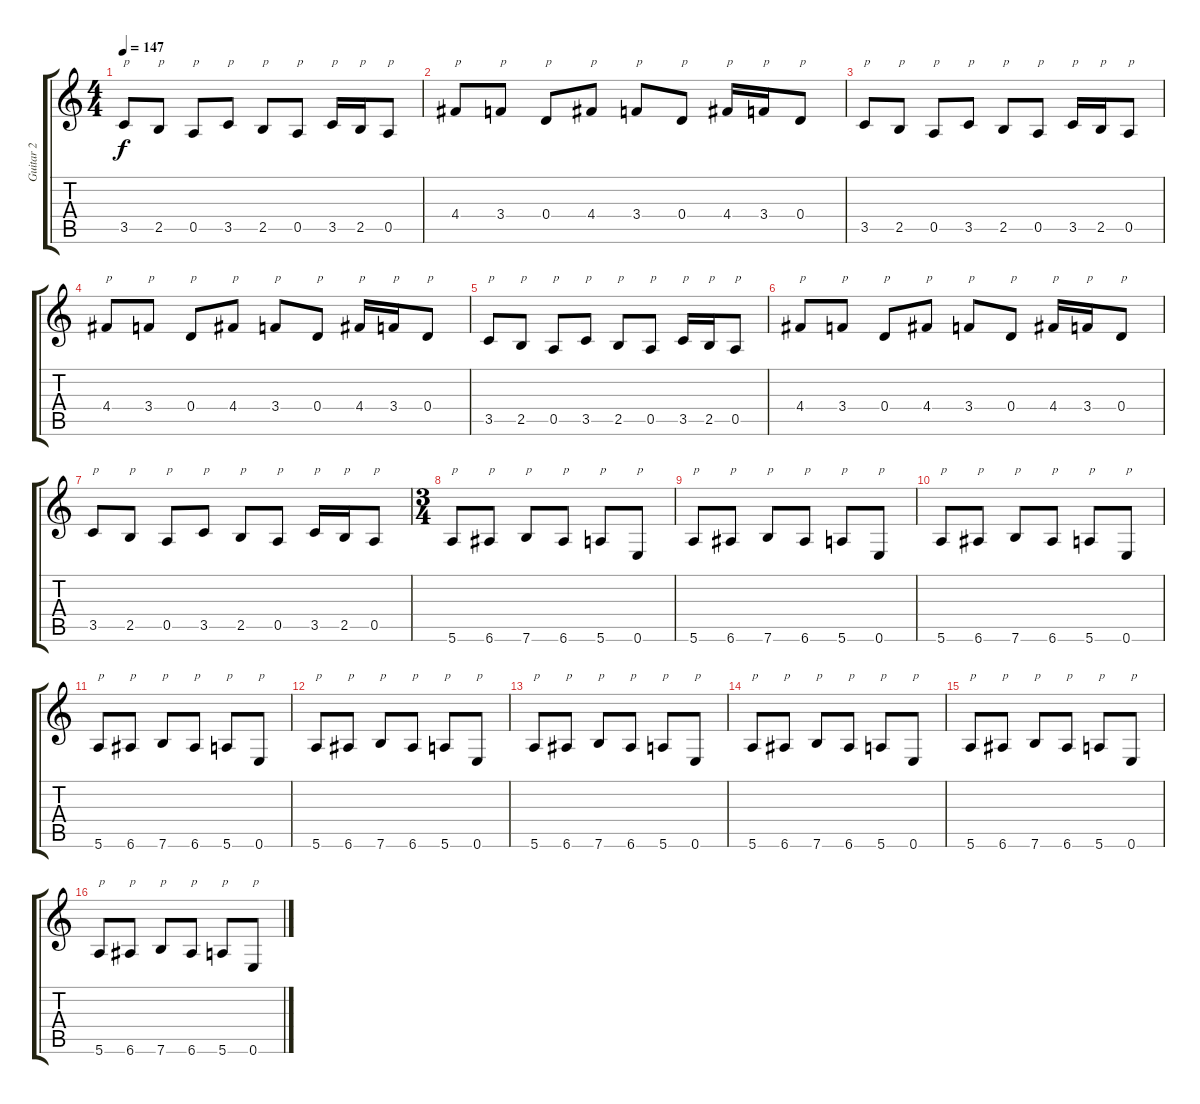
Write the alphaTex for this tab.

\track ("Guitar 2" "Guitar 2") {instrument distortionguitar}
\staff {score tabs}
\tuning (E4 B3 G3 D3 A2 E2) {hide}
\ts (4 4)
\tempo 147
\clef g2
\ks c
3.5.8{txt "p" dy f} 2.5.8{txt "p"} 0.5.8{txt "p"} 3.5.8{txt "p"} 2.5.8{txt "p"} 0.5.8{txt "p"} 3.5.16{txt "p"} 2.5.16{txt "p"} 0.5.8{txt "p"} |
4.4.8{txt "p"} 3.4.8{txt "p"} 0.4.8{txt "p"} 4.4.8{txt "p"} 3.4.8{txt "p"} 0.4.8{txt "p"} 4.4.16{txt "p"} 3.4.16{txt "p"} 0.4.8{txt "p"} |
3.5.8{txt "p"} 2.5.8{txt "p"} 0.5.8{txt "p"} 3.5.8{txt "p"} 2.5.8{txt "p"} 0.5.8{txt "p"} 3.5.16{txt "p"} 2.5.16{txt "p"} 0.5.8{txt "p"} |
4.4.8{txt "p"} 3.4.8{txt "p"} 0.4.8{txt "p"} 4.4.8{txt "p"} 3.4.8{txt "p"} 0.4.8{txt "p"} 4.4.16{txt "p"} 3.4.16{txt "p"} 0.4.8{txt "p"} |
3.5.8{txt "p"} 2.5.8{txt "p"} 0.5.8{txt "p"} 3.5.8{txt "p"} 2.5.8{txt "p"} 0.5.8{txt "p"} 3.5.16{txt "p"} 2.5.16{txt "p"} 0.5.8{txt "p"} |
4.4.8{txt "p"} 3.4.8{txt "p"} 0.4.8{txt "p"} 4.4.8{txt "p"} 3.4.8{txt "p"} 0.4.8{txt "p"} 4.4.16{txt "p"} 3.4.16{txt "p"} 0.4.8{txt "p"} |
3.5.8{txt "p"} 2.5.8{txt "p"} 0.5.8{txt "p"} 3.5.8{txt "p"} 2.5.8{txt "p"} 0.5.8{txt "p"} 3.5.16{txt "p"} 2.5.16{txt "p"} 0.5.8{txt "p"} |
\ts (3 4)
5.6.8{txt "p"} 6.6.8{txt "p"} 7.6.8{txt "p"} 6.6.8{txt "p"} 5.6.8{txt "p"} 0.6.8{txt "p"} |
5.6.8{txt "p"} 6.6.8{txt "p"} 7.6.8{txt "p"} 6.6.8{txt "p"} 5.6.8{txt "p"} 0.6.8{txt "p"} |
5.6.8{txt "p"} 6.6.8{txt "p"} 7.6.8{txt "p"} 6.6.8{txt "p"} 5.6.8{txt "p"} 0.6.8{txt "p"} |
5.6.8{txt "p"} 6.6.8{txt "p"} 7.6.8{txt "p"} 6.6.8{txt "p"} 5.6.8{txt "p"} 0.6.8{txt "p"} |
5.6.8{txt "p"} 6.6.8{txt "p"} 7.6.8{txt "p"} 6.6.8{txt "p"} 5.6.8{txt "p"} 0.6.8{txt "p"} |
5.6.8{txt "p"} 6.6.8{txt "p"} 7.6.8{txt "p"} 6.6.8{txt "p"} 5.6.8{txt "p"} 0.6.8{txt "p"} |
5.6.8{txt "p"} 6.6.8{txt "p"} 7.6.8{txt "p"} 6.6.8{txt "p"} 5.6.8{txt "p"} 0.6.8{txt "p"} |
5.6.8{txt "p"} 6.6.8{txt "p"} 7.6.8{txt "p"} 6.6.8{txt "p"} 5.6.8{txt "p"} 0.6.8{txt "p"} |
5.6.8{txt "p"} 6.6.8{txt "p"} 7.6.8{txt "p"} 6.6.8{txt "p"} 5.6.8{txt "p"} 0.6.8{txt "p"}
